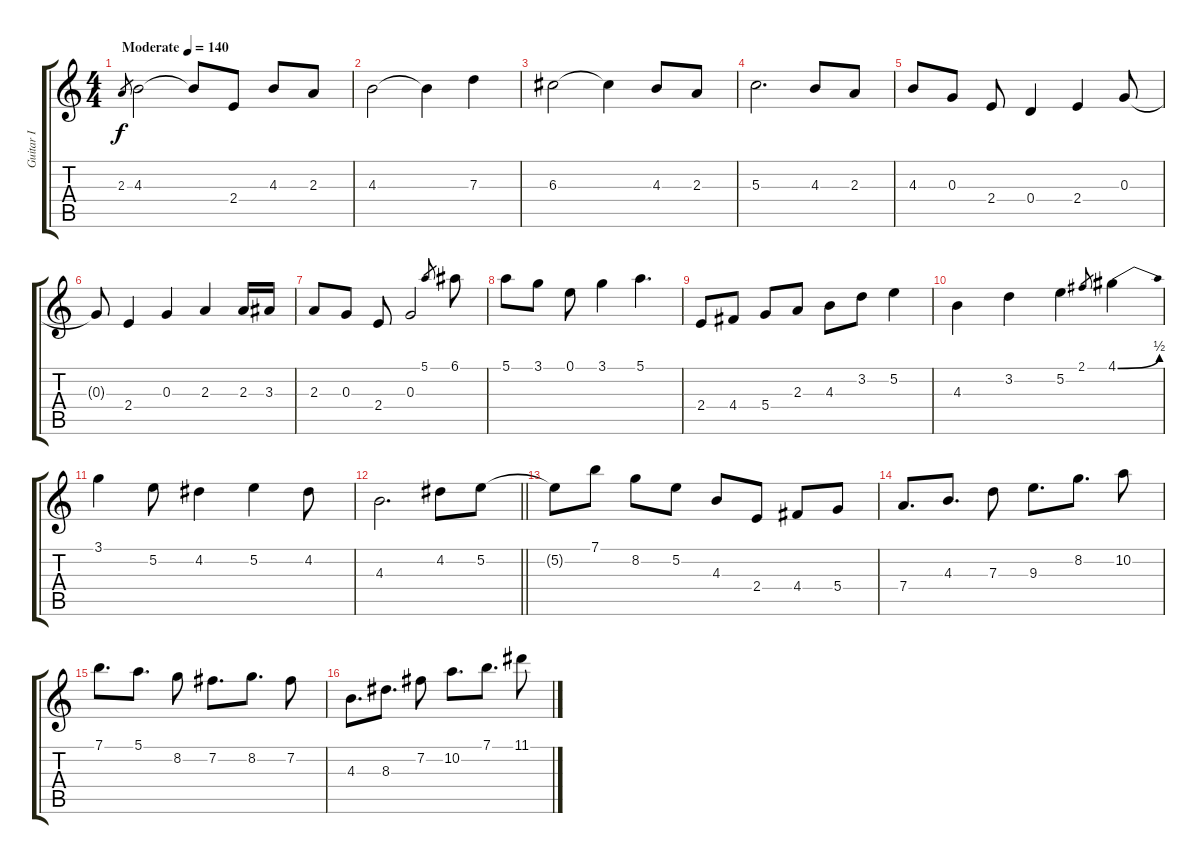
\track ("Guitar I" "Guitar I") {instrument distortionguitar}
\staff {score tabs}
\tuning (E4 B3 G3 D3 A2 E2) {hide}
\ts (4 4)
\tempo (140 "Moderate")
\clef g2
\ks c
2.3.8{gr dy f instrument distortionguitar} 4.3.2 4.3{t}.8 2.4.8 4.3.8 2.3.8 |
4.3.2 4.3{t}.4 7.3.4 |
6.3.2 6.3{t}.4 4.3.8 2.3.8 |
5.3.2{d} 4.3.8 2.3.8 |
4.3.8 0.3.8 2.4.8 0.4.4 2.4.4 0.3.8 |
0.3{t}.8 2.4.4 0.3.4 2.3.4 2.3.16 3.3.16 |
2.3.8 0.3.8 2.4.8 0.3.2 5.1.8{gr} 6.1.8 |
5.1.8 3.1.8 0.1.8 3.1.4 5.1.4{d} |
2.4.8 4.4.8 5.4.8 2.3.8 4.3.8 3.2.8 5.2.4 |
4.3.4 3.2.4 5.2.4 2.1.8{gr} 4.1{be (bend 0 0 60 2)}.4 |
3.1.4 5.2.8 4.2.4 5.2.4 4.2.8 |
\barLineRight lightlight
4.3.2{d} 4.2.8 5.2.8 |
5.2{t}.8 7.1.8 8.2.8 5.2.8 4.3.8 2.4.8 4.4.8 5.4.8 |
7.4.8{d} 4.3.8{d} 7.3.8 9.3.8{d} 8.2.8{d} 10.2.8 |
7.1.8{d} 5.1.8{d} 8.2.8 7.2.8{d} 8.2.8{d} 7.2.8 |
4.3.8{d} 8.3.8{d} 7.2.8 10.2.8{d} 7.1.8{d} 11.1.8
